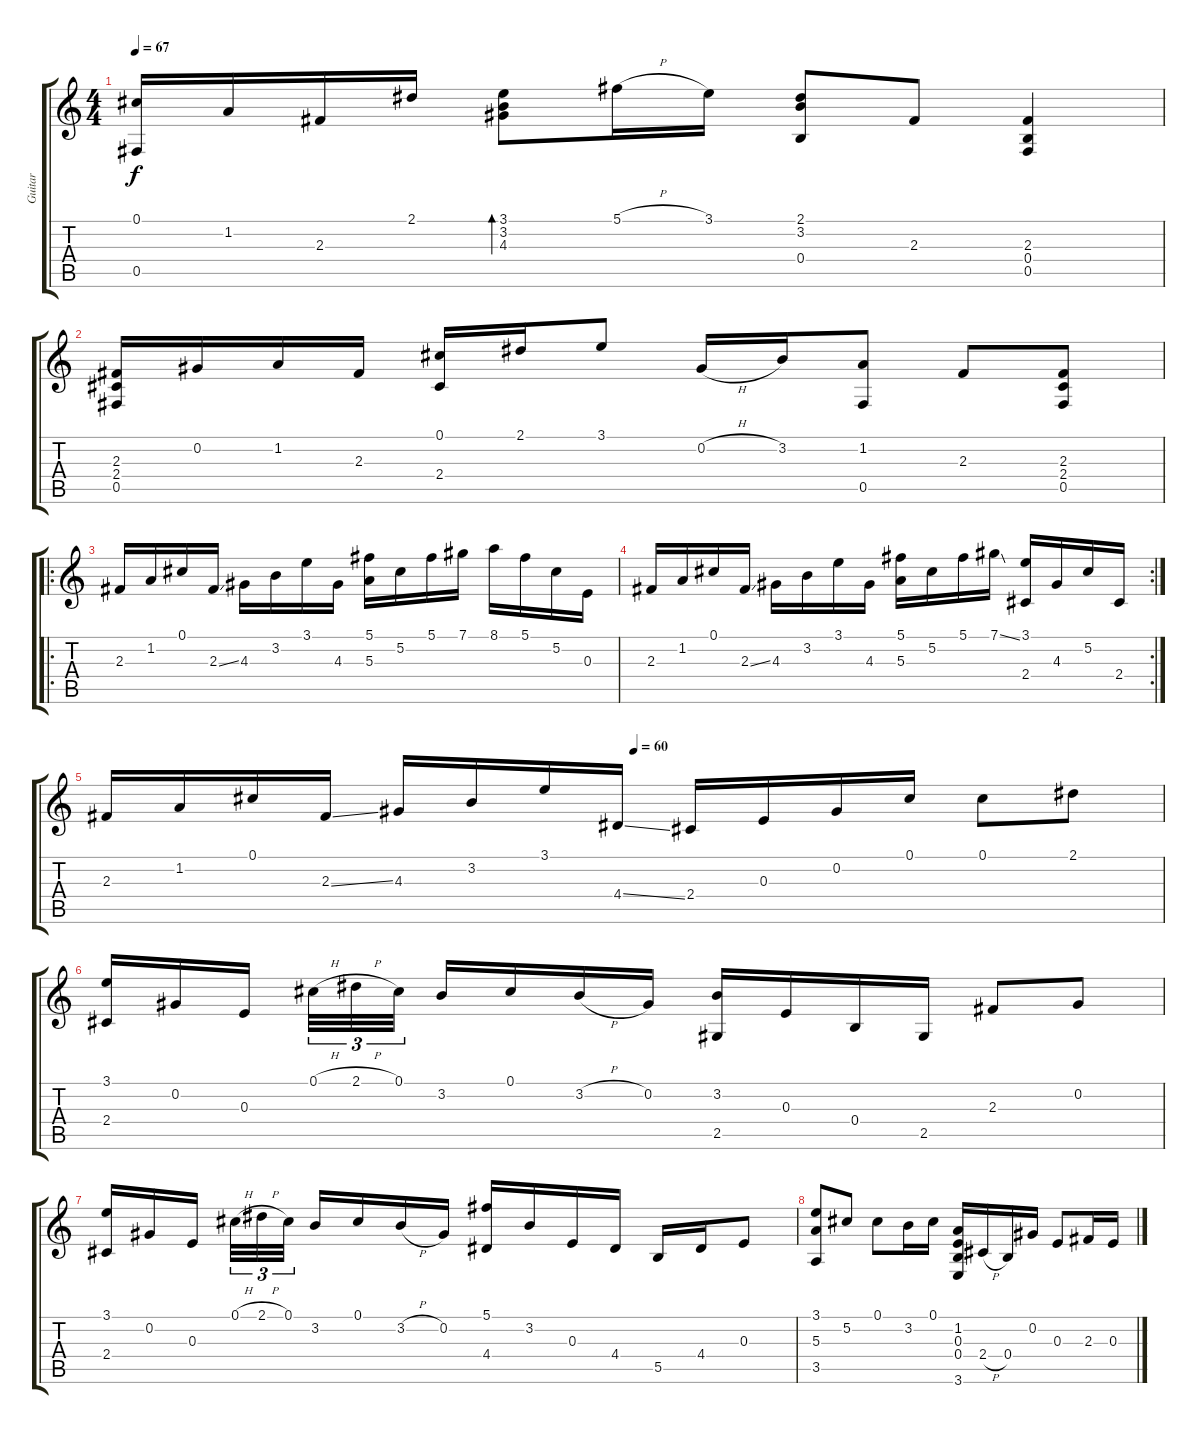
\track ("Guitar" "Guitar") {instrument acousticguitarsteel}
\staff {score tabs}
\tuning (Db4 Ab3 E3 B2 Gb2 Db2) {hide}
\ts (4 4)
\tempo 67
\clef g2
\ks c
(0.1 0.5).16{dy f} 1.2.16 2.3.16 2.1.16 (3.1 3.2 4.3).8{bd 120} 5.1{h}.16 3.1.16 (2.1 3.2 0.4).8 2.3.8 (2.3 0.4 0.5).4 |
(2.3 2.4 0.5).16 0.2.16 1.2.16 2.3.16 (0.1 2.4).16 2.1.16 3.1.8 0.2{h}.16 3.2.16 (1.2 0.5).8 2.3.8 (2.3 2.4 0.5).8 |
\ro
2.3.16 1.2.16 0.1.16 2.3{ss}.16 4.3.16 3.2.16 3.1.16 4.3.16 (5.1 5.3).16 5.2.16 5.1.16 7.1.16 8.1.16 5.1.16 5.2.16 0.3.16 |
\rc 2
2.3.16 1.2.16 0.1.16 2.3{ss}.16 4.3.16 3.2.16 3.1.16 4.3.16 (5.1 5.3).16 5.2.16 5.1.16 7.1{ss}.16 (3.1 2.4).16 4.3.16 5.2.16 2.4.16 |
\tempo (60 0.5)
2.3.16 1.2.16 0.1.16 2.3{ss}.16 4.3.16 3.2.16 3.1.16 4.4{ss}.16 2.4.16 0.3.16 0.2.16 0.1.16 0.1.8 2.1.8 |
(3.1 2.4).16 0.2.16 0.3.16{beam splitsecondary} 0.1{h}.32{tu (3 2)} 2.1{h}.32{tu (3 2)} 0.1.32{tu (3 2)} 3.2.16 0.1.16 3.2{h}.16 0.2.16 (3.2 2.5).16 0.3.16 0.4.16 2.5.16 2.3.8 0.2.8 |
(3.1 2.4).16 0.2.16 0.3.16{beam splitsecondary} 0.1{h}.32{tu (3 2)} 2.1{h}.32{tu (3 2)} 0.1.32{tu (3 2)} 3.2.16 0.1.16 3.2{h}.16 0.2.16 (5.1 4.4).16 3.2.16 0.3.16 4.4.16 5.5.16 4.4.16 0.3.8 |
(3.1 5.3 3.5).8 5.2.8 0.1.8 3.2.16 0.1.16 (1.2 0.3 0.4 3.6).16 2.4{h}.16 0.4.16 0.2.16 0.3.8 2.3.16 0.3.16
